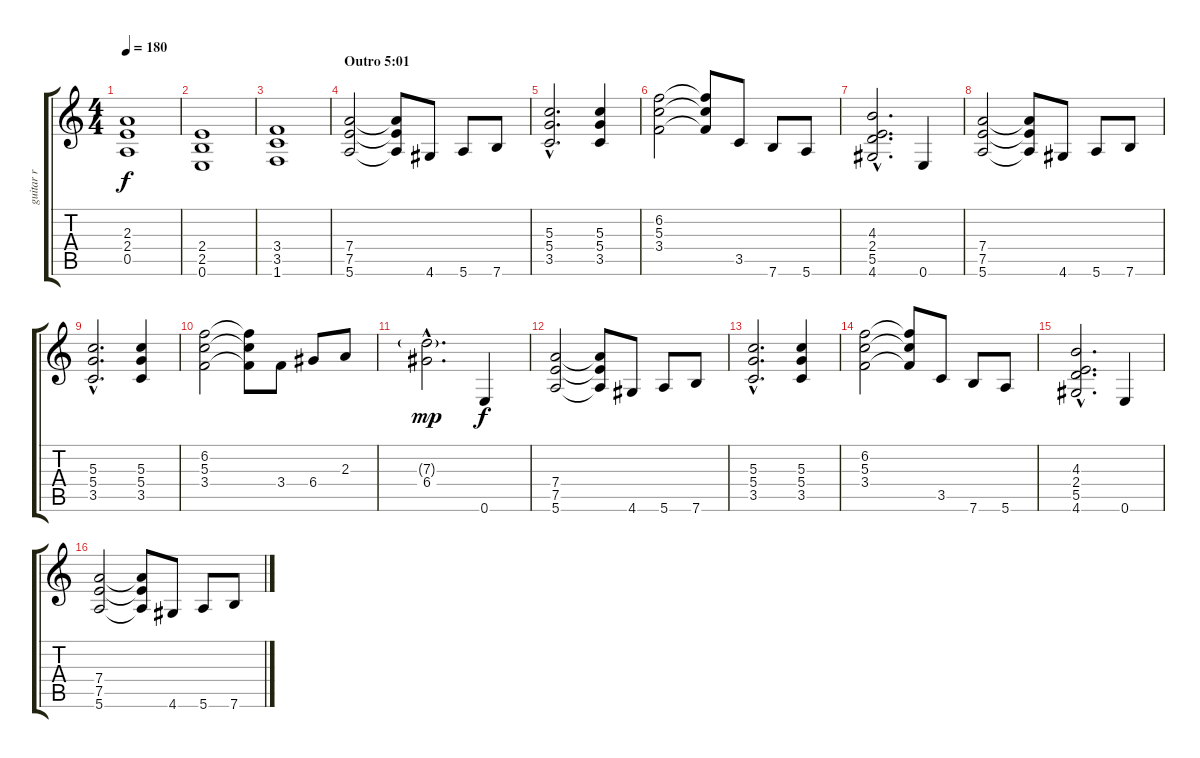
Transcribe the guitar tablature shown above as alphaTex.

\track ("guitar r" "guitar r") {instrument distortionguitar}
\staff {score tabs}
\tuning (E4 B3 G3 D3 A2 E2) {hide}
\ts (4 4)
\tempo 180
\clef g2
\ks c
(2.3 2.4 0.5).1{dy f} |
(2.4 2.5 0.6).1 |
(3.4 3.5 1.6).1 |
\section ("" "Outro 5:01")
(7.4 7.5 5.6).2 (7.4{t} 7.5{t} 5.6{t}).8 4.6.8 5.6.8 7.6.8 |
(5.3{hac} 5.4{hac} 3.5{hac}).2{d} (5.3 5.4 3.5).4 |
(6.2 5.3 3.4).2 (6.2{t} 5.3{t} 3.4{t}).8 3.5.8 7.6.8 5.6.8 |
(4.3{hac} 2.4{hac} 5.5{hac} 4.6{hac}).2{d} 0.6.4 |
(7.4 7.5 5.6).2 (7.4{t} 7.5{t} 5.6{t}).8 4.6.8 5.6.8 7.6.8 |
(5.3{hac} 5.4{hac} 3.5{hac}).2{d} (5.3 5.4 3.5).4 |
(6.2 5.3 3.4).2 (6.2{t} 5.3{t} 3.4{t}).8 3.4.8 6.4.8 2.3.8 |
(7.3{g hac} 6.4{hac}).2{d dy mp} 0.6.4{dy f} |
(7.4 7.5 5.6).2 (7.4{t} 7.5{t} 5.6{t}).8 4.6.8 5.6.8 7.6.8 |
(5.3{hac} 5.4{hac} 3.5{hac}).2{d} (5.3 5.4 3.5).4 |
(6.2 5.3 3.4).2 (6.2{t} 5.3{t} 3.4{t}).8 3.5.8 7.6.8 5.6.8 |
(4.3{hac} 2.4{hac} 5.5{hac} 4.6{hac}).2{d} 0.6.4 |
(7.4 7.5 5.6).2 (7.4{t} 7.5{t} 5.6{t}).8 4.6.8 5.6.8 7.6.8
